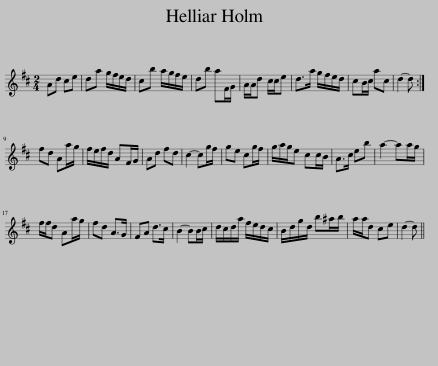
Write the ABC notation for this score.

X:1
L:1/8
M:2/4
I:linebreak $
K:D
V:1 treble
V:1
 Ad ce | da g/f/e/d/ | cb a/g/f/e/ | db aF/G/ | A/A/d c/c/e | %5
 d>a g/f/e/d/ | cB/c/ ac | d2- d :|$ fd Aa/g/ | f/e/f/d/ AF/G/ | %10
 Ad fd | c2- cg/f/ | ge cg/f/ | g/a/g/e cc/B/ | A>c eb | %15
 a2- aa/g/ |$ f/f/d Aa/g/ | fd A>G | FA d>c | B2- BB/c/ | %20
 d/c/d/a/ f/e/d/c/ | B/d/g/d/ b^a/b/ | a/a/d ce | d2- d || %24
